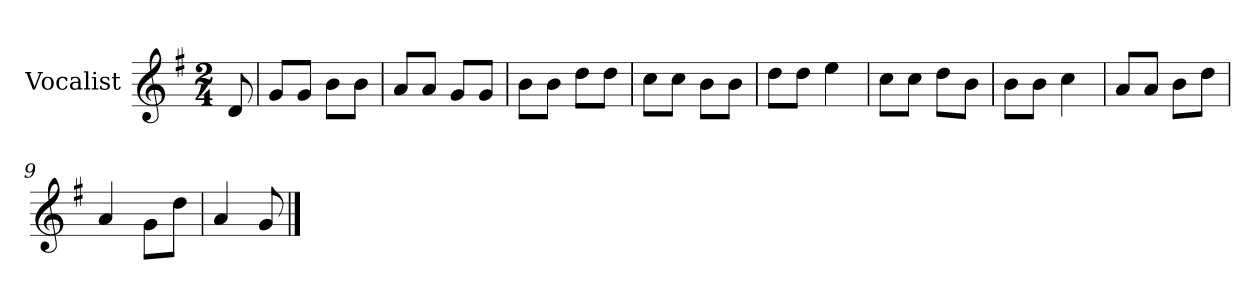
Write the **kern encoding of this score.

**kern
*part1
*staff1
*I"Vocalist
*k[f#]
*G:
*M2/4
=
8d
=1
8gL
8gJ
8bL
8bJ
=2
8aL
8aJ
8gL
8gJ
=3
8bL
8bJ
8ddL
8ddJ
=4
8ccL
8ccJ
8bL
8bJ
=5
8ddL
8ddJ
4ee
=6
8ccL
8ccJ
8ddL
8bJ
=7
8bL
8bJ
4cc
=8
8aL
8aJ
8bL
8ddJ
=9
4a
8gL
8ddJ
=10
4a
8g
==
*-
